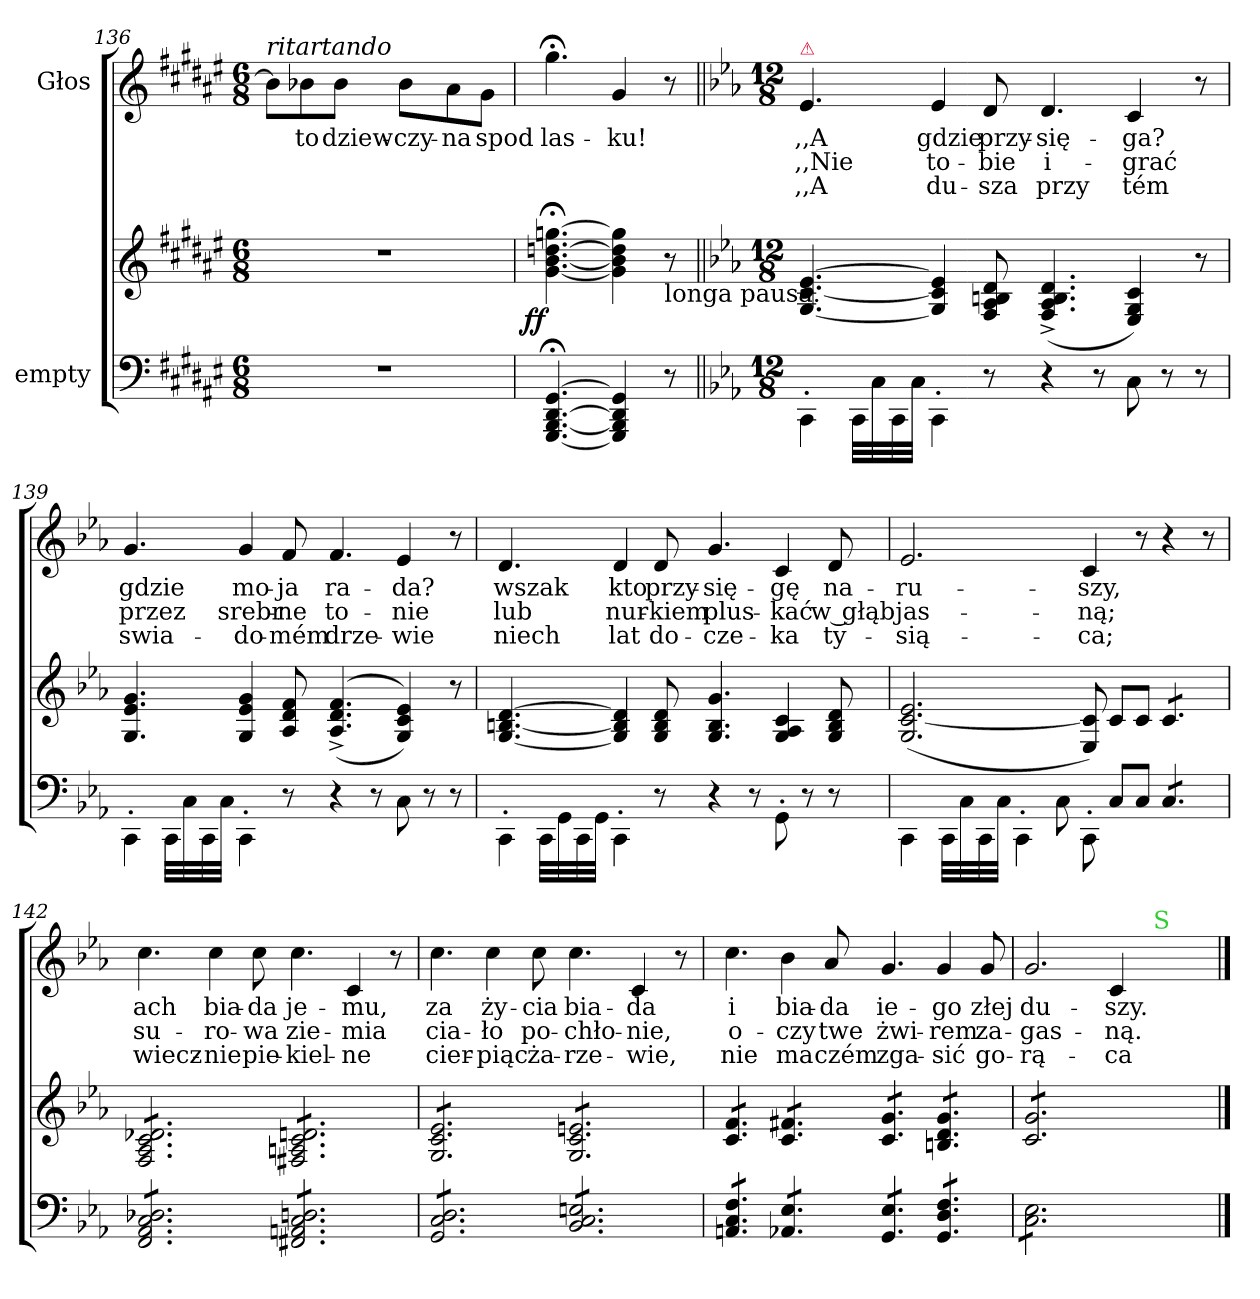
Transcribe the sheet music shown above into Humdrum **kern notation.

**kern	**kern	**dynam	**kern	**text	**text	**text
*part2	*part2	*part2	*part1	*part1	*part1	*part1
*staff3	*staff2	*staff2/3	*staff1	*staff1	*staff1	*staff1
*I"empty	*	*	*I"Głos	*	*	*
*clefF4	*clefG2	*	*clefG2	*	*	*
*k[f#c#g#d#a#e#]	*k[f#c#g#d#a#e#]	*	*k[f#c#g#d#a#e#]	*	*	*
*M6/8	*M6/8	*	*M6/8	*	*	*
=136	=136	=136	=136	=136	=136	=136
!	!	!	!LO:TX:a:i:t=ritartando	!	!	!
2.r	2.r	.	8b-\L]	.	.	.
.	.	.	8b-X\	to	.	.
.	.	.	8b-\J	dziew-	.	.
.	.	.	8b-\L	-czy-	.	.
.	.	.	8a#\	-na	.	.
.	.	.	8g#\J	spod	.	.
=137	=137	=137	=137	=137	=137	=137
!	!	!LO:DY:b:rj	!	!	!	!
[4.GGG#;</ [4.BBB;</ [4.DD#;</ [4.GG#;</	[4.g#;<\ [4.b;<\ [4.ddn;<\ [4.ggn;<\	ff	4.gg#;<\	las-	.	.
4GGG#]/ 4BBB]/ 4DD#]/ 4GG#]/	4g#]\ 4b]\ 4dd]\ 4gg]\	.	4g#/	-ku!	.	.
!	!LO:TX:b:t=longa pausa.	!	!	!	!	!
8r	8r	.	8r	.	.	.
=138||	=138||	=138||	=138||	=138||	=138||	=138||
*k[b-e-a-]	*k[b-e-a-]	*	*k[b-e-a-]	*	*	*
*M12/8	*M12/8	*	*M12/8	*	*	*
!	!	!	!LO:TX:a:color=crimson:t=⚠	!	!	!
4CC'\	[4.G/ [4.c/ [4.e-/	.	4.e-/	,,A	,,Nie	,,A
32CC\LLL	.	.	.	.	.	.
32C\	.	.	.	.	.	.
32CC\	.	.	.	.	.	.
32C\JJJ	.	.	.	.	.	.
4CC'\	4G]/ 4c]/ 4e-]/	.	4e-/	gdzie	to-	du-
8r	8F/ 8A-/ 8Bn/ 8d/	.	8d/	przy-	-bie	-sza
4r	(4.F^/ 4.A-^/ 4.B^/ 4.d^/	.	4.d/	-się-	i-	przy
8r	.	.	.	.	.	.
8C\	4E-/ 4G/ 4c/)	.	4c/	-ga?	-grać	tém
8r	.	.	.	.	.	.
8r	8r	.	8r	.	.	.
=139	=139	=139	=139	=139	=139	=139
4CC'\	4.G/ 4.e-/ 4.g/	.	4.g/	gdzie	przez	swia-
32CC\LLL	.	.	.	.	.	.
32C\	.	.	.	.	.	.
32CC\	.	.	.	.	.	.
32C\JJJ	.	.	.	.	.	.
4CC'\	4G/ 4e-/ 4g/	.	4g/	mo-	srebr-	-do-
8r	8A-/ 8d/ 8f/	.	8f/	-ja	-ne	-mém
4r	(<(>4.A-^/ 4.d^/ 4.f^/	.	4.f/	ra-	to-	drze-
8r	.	.	.	.	.	.
8C\	4G/ 4c/ 4e-/))	.	4e-/	-da?	-nie	-wie
8r	.	.	.	.	.	.
8r	8r	.	8r	.	.	.
=140	=140	=140	=140	=140	=140	=140
4CC'\	[4.G/ [4.Bn/ [4.d/	.	4.d/	wszak	lub	niech
32CC\LLL	.	.	.	.	.	.
32GG\	.	.	.	.	.	.
32CC\	.	.	.	.	.	.
32GG\JJJ	.	.	.	.	.	.
4CC'\	4G]/ 4B]/ 4d]/	.	4d/	kto	nur-	lat
8r	8G/ 8B/ 8d/	.	8d/	przy-	-kiem	do-
4r	4.G/ 4.B/ 4.g/	.	4.g/	-się-	plus-	-cze-
8r	.	.	.	.	.	.
8GG'\	4G/ 4A-/ 4c/	.	4c/	-gę	-kać	-ka
8r	.	.	.	.	.	.
8r	8G/ 8B/ 8d/	.	8d/	na-	w głąb	ty-
=141	=141	=141	=141	=141	=141	=141
4CC\	(2.G/ [2.c/ 2.e-/	.	2.e-/	-ru-	jas-	-sią-
32CC\LLL	.	.	.	.	.	.
32C\	.	.	.	.	.	.
32CC\	.	.	.	.	.	.
32C\JJJ	.	.	.	.	.	.
4CC'\	.	.	.	.	.	.
8C\	.	.	.	.	.	.
8CC'\	8E-/ 8c]/)	.	4c/	-szy,	-ną;	-ca;
8C/L	8c/L	.	.	.	.	.
8C/J	8c/J	.	8r	.	.	.
*tremolo	*	*	*	*	*	*
*	*tremolo	*	*	*	*	*
8C/L	8c/L	.	4r	.	.	.
8C/	8c/	.	.	.	.	.
8C/J	8c/J	.	8r	.	.	.
=142	=142	=142	=142	=142	=142	=142
8FF/ 8AA-/ 8C/ 8D-X/L	8F/ 8A-/ 8c/ 8d-X/L	.	4.cc\	ach	su-	wiecz-
8FF/ 8AA-/ 8C/ 8D-X/	8F/ 8A-/ 8c/ 8d-X/	.	.	.	.	.
8FF/ 8AA-/ 8C/ 8D-X/	8F/ 8A-/ 8c/ 8d-X/	.	.	.	.	.
8FF/ 8AA-/ 8C/ 8D-X/	8F/ 8A-/ 8c/ 8d-X/	.	4cc\	bia-	-ro-	-nie
8FF/ 8AA-/ 8C/ 8D-X/	8F/ 8A-/ 8c/ 8d-X/	.	.	.	.	.
8FF/ 8AA-/ 8C/ 8D-X/J	8F/ 8A-/ 8c/ 8d-X/J	.	8cc\	-da	-wa	pie-
8FF#X/ 8AAn/ 8C/ 8Dn/L	8F#X/ 8An/ 8c/ 8dn/L	.	4.cc\	je-	zie-	-kiel-
8FF#X/ 8AAn/ 8C/ 8Dn/	8F#X/ 8An/ 8c/ 8dn/	.	.	.	.	.
8FF#X/ 8AAn/ 8C/ 8Dn/	8F#X/ 8An/ 8c/ 8dn/	.	.	.	.	.
8FF#X/ 8AAn/ 8C/ 8Dn/	8F#X/ 8An/ 8c/ 8dn/	.	4c/	-mu,	-mia	-ne
8FF#X/ 8AAn/ 8C/ 8Dn/	8F#X/ 8An/ 8c/ 8dn/	.	.	.	.	.
8FF#X/ 8AAn/ 8C/ 8Dn/J	8F#X/ 8An/ 8c/ 8dn/J	.	8r	.	.	.
=143	=143	=143	=143	=143	=143	=143
8GG/ 8C/ 8D/L	8G/ 8c/ 8e-/L	.	4.cc\	za	cia-	cier-
8GG/ 8C/ 8D/	8G/ 8c/ 8e-/	.	.	.	.	.
8GG/ 8C/ 8D/	8G/ 8c/ 8e-/	.	.	.	.	.
8GG/ 8C/ 8D/	8G/ 8c/ 8e-/	.	4cc\	ży-	-ło	-piąc
8GG/ 8C/ 8D/	8G/ 8c/ 8e-/	.	.	.	.	.
8GG/ 8C/ 8D/J	8G/ 8c/ 8e-/J	.	8cc\	-cia	po-	ża-
8BB-/ 8C/ 8En/L	8G/ 8c/ 8en/L	.	4.cc\	bia-	-chło-	-rze-
8BB-/ 8C/ 8En/	8G/ 8c/ 8en/	.	.	.	.	.
8BB-/ 8C/ 8En/	8G/ 8c/ 8en/	.	.	.	.	.
8BB-/ 8C/ 8En/	8G/ 8c/ 8en/	.	4c/	-da	-nie,	-wie,
8BB-/ 8C/ 8En/	8G/ 8c/ 8en/	.	.	.	.	.
8BB-/ 8C/ 8En/J	8G/ 8c/ 8en/J	.	8r	.	.	.
=144	=144	=144	=144	=144	=144	=144
8AAn/ 8C/ 8F/L	8c/ 8f/L	.	4.cc\	i	o-	nie
8AAn/ 8C/ 8F/	8c/ 8f/	.	.	.	.	.
8AAn/ 8C/ 8F/J	8c/ 8f/J	.	.	.	.	.
8AA-X/ 8E-/L	8c/ 8f#X/L	.	4b-\	bia-	-czy	ma
8AA-X/ 8E-/	8c/ 8f#X/	.	.	.	.	.
8AA-X/ 8E-/J	8c/ 8f#X/J	.	8a-/	-da	twe	czém
8GG/ 8E-/L	8c/ 8g/L	.	4.g/	ie-	żwi-	zga-
8GG/ 8E-/	8c/ 8g/	.	.	.	.	.
8GG/ 8E-/J	8c/ 8g/J	.	.	.	.	.
8GG/ 8D/ 8F/L	8Bn/ 8d/ 8g/L	.	4g/	-go	-rem	-sić
8GG/ 8D/ 8F/	8Bn/ 8d/ 8g/	.	.	.	.	.
8GG/ 8D/ 8F/J	8Bn/ 8d/ 8g/J	.	8g/	złej	za-	go-
=145	=145	=145	=145	=145	=145	=145
8C\ 8E-\L	8c/ 8g/L	.	2.g/	du-	-gas-	-rą-
8C\ 8E-\	8c/ 8g/	.	.	.	.	.
8C\ 8E-\	8c/ 8g/	.	.	.	.	.
8C\ 8E-\	8c/ 8g/	.	.	.	.	.
8C\ 8E-\	8c/ 8g/	.	.	.	.	.
8C\ 8E-\J	8c/ 8g/J	.	.	.	.	.
*	*Xtremolo	*	*	*	*	*
*Xtremolo	*	*	*	*	*	*
2.ryy	2.ryy	.	4c/	-szy.	-ną.	-ca
!	!	!	!LO:TX:a:color=limegreen:t=S	!	!	!
.	.	.	2ryy	.	.	.
==	==	==	==	==	==	==
*-	*-	*-	*-	*-	*-	*-
